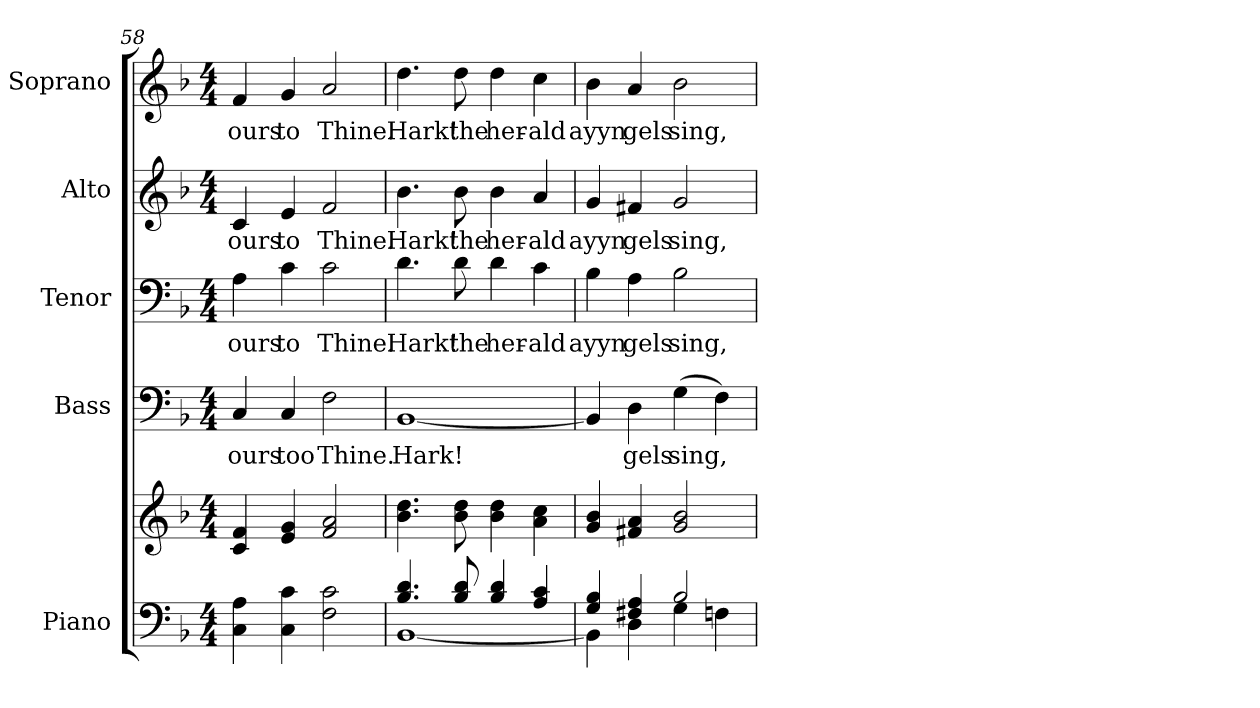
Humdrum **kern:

**kern	**kern	**kern	**text	**kern	**text	**kern	**text	**kern	**text
*part5	*part5	*part4	*part4	*part3	*part3	*part2	*part2	*part1	*part1
*staff6	*staff5	*staff4	*staff4	*staff3	*staff3	*staff2	*staff2	*staff1	*staff1
*I"Piano	*	*I"Bass	*	*I"Tenor	*	*I"Alto	*	*I"Soprano	*
*I'Pno.	*	*I'B.	*	*I'T.	*	*I'A.	*	*I'S.	*
*clefF4	*clefG2	*clefF4	*	*clefF4	*	*clefG2	*	*clefG2	*
*k[b-]	*k[b-]	*k[b-]	*	*k[b-]	*	*k[b-]	*	*k[b-]	*
*F:	*F:	*F:	*	*F:	*	*F:	*	*F:	*
*M4/4	*M4/4	*M4/4	*	*M4/4	*	*M4/4	*	*M4/4	*
=58	=58	=58	=58	=58	=58	=58	=58	=58	=58
!	!	!	!LO:LY:b:color=#000000	!	!	!	!	!	!
!	!	!	!	!	!LO:LY:b:color=#000000	!	!	!	!
!	!	!	!	!	!	!	!LO:LY:b:color=#000000	!	!
!	!	!	!	!	!	!	!	!	!LO:LY:b:color=#000000
4Ci\ 4Ai	4ci/ 4fi	4Ci/	ours	4Ai\	ours	4ci/	ours	4fi/	ours
!	!	!	!LO:LY:b:color=#000000	!	!	!	!	!	!
!	!	!	!	!	!LO:LY:b:color=#000000	!	!	!	!
!	!	!	!	!	!	!	!LO:LY:b:color=#000000	!	!
!	!	!	!	!	!	!	!	!	!LO:LY:b:color=#000000
4Ci\ 4ci	4ei/ 4gi	4Ci/	too	4ci\	to	4ei/	to	4gi/	to
!	!	!	!LO:LY:b:color=#000000	!	!	!	!	!	!
!	!	!	!	!	!LO:LY:b:color=#000000	!	!	!	!
!	!	!	!	!	!	!	!LO:LY:b:color=#000000	!	!
!	!	!	!	!	!	!	!	!	!LO:LY:b:color=#000000
2Fi\ 2ci	2fi/ 2ai	2Fi\	Thine.	2ci\	Thine.	2fi/	Thine.	2ai/	Thine.
!!LO:PB:g=z
=59	=59	=59	=59	=59	=59	=59	=59	=59	=59
*^	*	*	*	*	*	*	*	*	*
!	!	!	!	!LO:LY:b:color=#000000	!	!	!	!	!	!
!	!	!	!	!	!	!LO:LY:b:color=#000000	!	!	!	!
!	!	!	!	!	!	!	!	!LO:LY:b:color=#000000	!	!
!	!	!	!	!	!	!	!	!	!	!LO:LY:b:color=#000000
4.B-i/ 4.di	[<1BB-i	4.b-i\ 4.ddi	[<1BB-i	Hark!	4.di\	Hark!	4.b-i\	Hark!	4.ddi\	Hark!
!	!	!	!	!	!	!LO:LY:b:color=#000000	!	!	!	!
!	!	!	!	!	!	!	!	!LO:LY:b:color=#000000	!	!
!	!	!	!	!	!	!	!	!	!	!LO:LY:b:color=#000000
8B-i/ 8di	.	8b-i\ 8ddi	.	.	8di\	the	8b-i\	the	8ddi\	the
!	!	!	!	!	!	!LO:LY:b:color=#000000	!	!	!	!
!	!	!	!	!	!	!	!	!LO:LY:b:color=#000000	!	!
!	!	!	!	!	!	!	!	!	!	!LO:LY:b:color=#000000
4B-i/ 4di	.	4b-i\ 4ddi	.	.	4di\	her-	4b-i\	her-	4ddi\	her-
!	!	!	!	!	!	!LO:LY:b:color=#000000	!	!	!	!
!	!	!	!	!	!	!	!	!LO:LY:b:color=#000000	!	!
!	!	!	!	!	!	!	!	!	!	!LO:LY:b:color=#000000
4Ai/ 4ci	.	4ai\ 4cci	.	.	4ci\	-ald	4ai/	-ald	4cci\	-ald
=60	=60	=60	=60	=60	=60	=60	=60	=60	=60	=60
!	!	!	!	!	!	!LO:LY:b:color=#000000	!	!	!	!
!	!	!	!	!	!	!	!	!LO:LY:b:color=#000000	!	!
!	!	!	!	!	!	!	!	!	!	!LO:LY:b:color=#000000
4Gi/ 4B-i	4BB-i\]	4gi/ 4b-i	4BB-i/]	.	4B-i\	ayyn	4gi/	ayyn	4b-i\	ayyn
!	!	!	!	!LO:LY:b:color=#000000	!	!	!	!	!	!
!	!	!	!	!	!	!LO:LY:b:color=#000000	!	!	!	!
!	!	!	!	!	!	!	!	!LO:LY:b:color=#000000	!	!
!	!	!	!	!	!	!	!	!	!	!LO:LY:b:color=#000000
4F#Xi/ 4Ai	4Di\	4f#Xi/ 4ai	4Di\	gels	4Ai\	gels	4f#Xi/	gels	4ai/	gels
!	!	!	!	!LO:LY:b:color=#000000	!	!	!	!	!	!
!	!	!	!	!	!	!LO:LY:b:color=#000000	!	!	!	!
!	!	!	!	!	!	!	!	!LO:LY:b:color=#000000	!	!
!	!	!	!	!	!	!	!	!	!	!LO:LY:b:color=#000000
2B-i/	4Gi\	2gi/ 2b-i	(4Gi\	sing,	2B-i\	sing,	2gi/	sing,	2b-i\	sing,
.	4Fni\	.	4Fi\)	.	.	.	.	.	.	.
*v	*v	*	*	*	*	*	*	*	*	*
=	=	=	=	=	=	=	=	=	=
*-	*-	*-	*-	*-	*-	*-	*-	*-	*-
